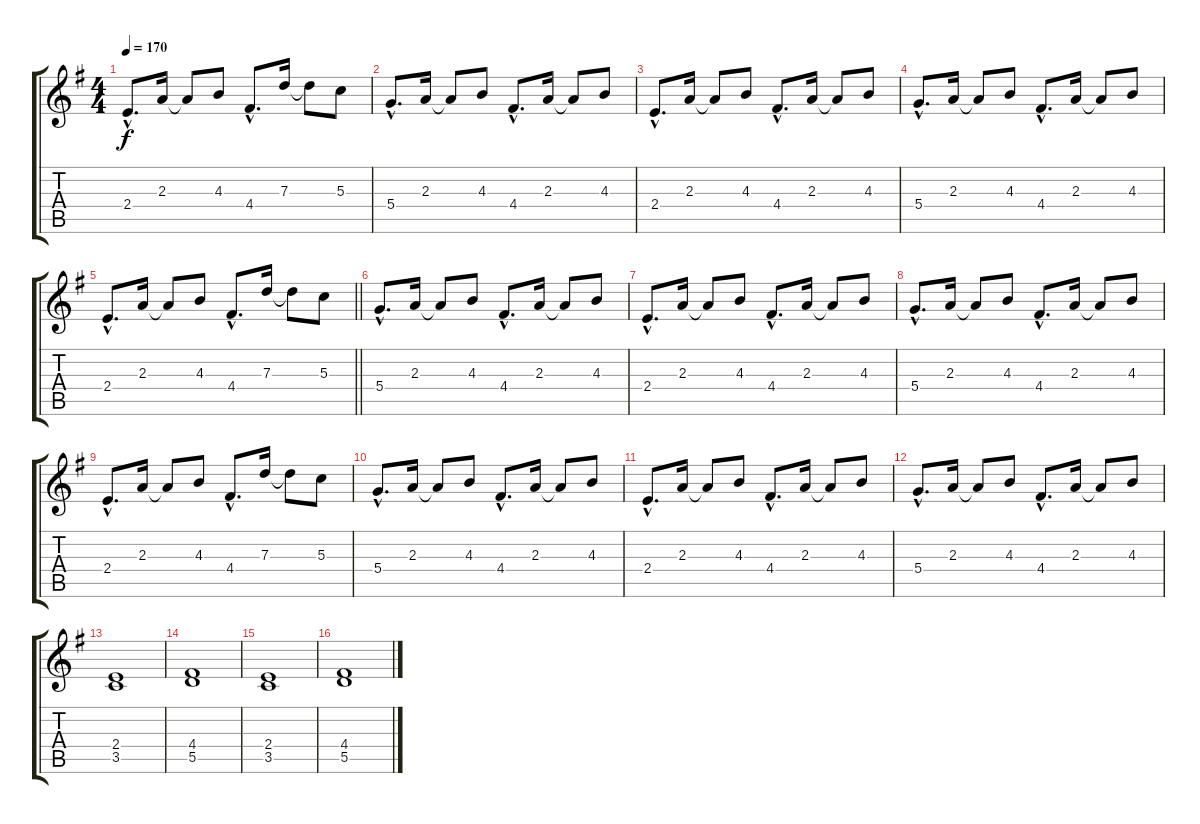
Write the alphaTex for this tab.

\track "" {instrument distortionguitar}
\staff {score tabs}
\tuning (E4 B3 G3 D3 A2 E2) {hide}
\ts (4 4)
\tempo 170
\clef g2
\ks g
2.4{hac}.8{d dy f} 2.3.16 2.3{t}.8 4.3.8 4.4{hac}.8{d} 7.3.16 7.3{t}.8 5.3.8 |
5.4{hac}.8{d} 2.3.16 2.3{t}.8 4.3.8 4.4{hac}.8{d} 2.3.16 2.3{t}.8 4.3.8 |
2.4{hac}.8{d} 2.3.16 2.3{t}.8 4.3.8 4.4{hac}.8{d} 2.3.16 2.3{t}.8 4.3.8 |
5.4{hac}.8{d} 2.3.16 2.3{t}.8 4.3.8 4.4{hac}.8{d} 2.3.16 2.3{t}.8 4.3.8 |
\barLineRight lightlight
2.4{hac}.8{d} 2.3.16 2.3{t}.8 4.3.8 4.4{hac}.8{d} 7.3.16 7.3{t}.8 5.3.8 |
5.4{hac}.8{d} 2.3.16 2.3{t}.8 4.3.8 4.4{hac}.8{d} 2.3.16 2.3{t}.8 4.3.8 |
2.4{hac}.8{d} 2.3.16 2.3{t}.8 4.3.8 4.4{hac}.8{d} 2.3.16 2.3{t}.8 4.3.8 |
5.4{hac}.8{d} 2.3.16 2.3{t}.8 4.3.8 4.4{hac}.8{d} 2.3.16 2.3{t}.8 4.3.8 |
2.4{hac}.8{d} 2.3.16 2.3{t}.8 4.3.8 4.4{hac}.8{d} 7.3.16 7.3{t}.8 5.3.8 |
5.4{hac}.8{d} 2.3.16 2.3{t}.8 4.3.8 4.4{hac}.8{d} 2.3.16 2.3{t}.8 4.3.8 |
2.4{hac}.8{d} 2.3.16 2.3{t}.8 4.3.8 4.4{hac}.8{d} 2.3.16 2.3{t}.8 4.3.8 |
5.4{hac}.8{d} 2.3.16 2.3{t}.8 4.3.8 4.4{hac}.8{d} 2.3.16 2.3{t}.8 4.3.8 |
(2.4 3.5).1 |
(4.4 5.5).1 |
(2.4 3.5).1 |
(4.4 5.5).1
